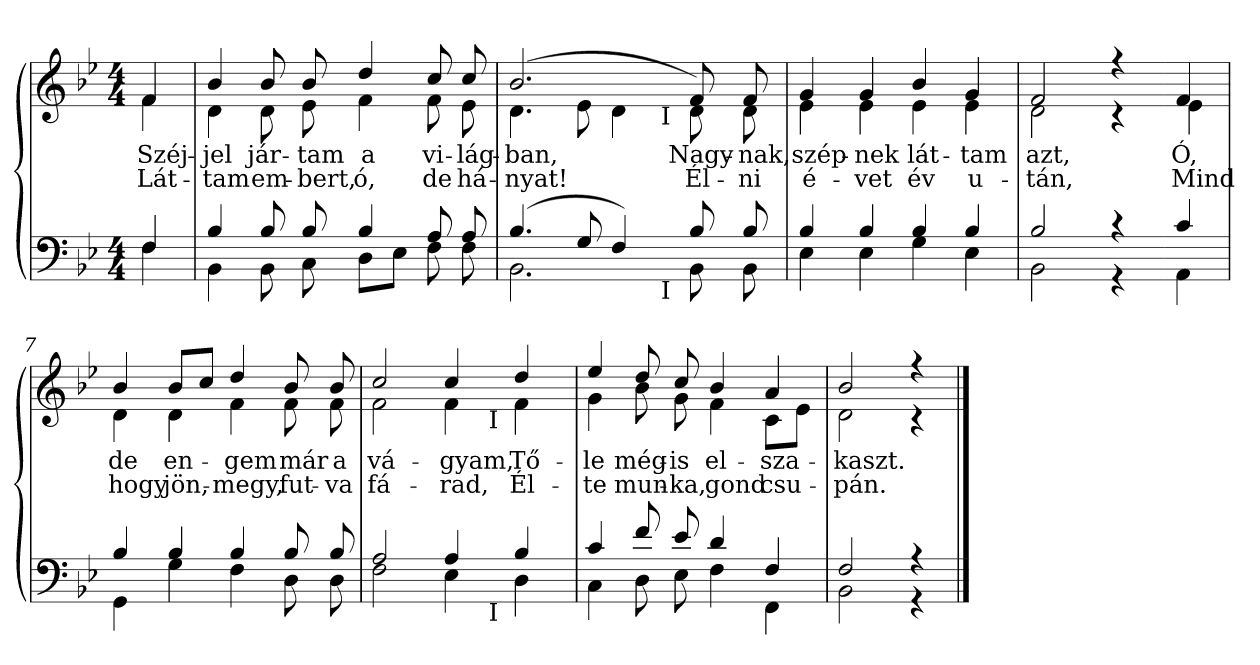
**kern	**kern	**text	**text
*part2	*part1	*part1	*part1
*staff2	*staff1	*staff1	*staff1
*clefF4	*clefG2	*	*
*k[b-e-]	*k[b-e-]	*	*
*B-:	*B-:	*	*
*M4/4	*M4/4	*	*
=1	=1	=1	=1
*^	*	*	*
!	!	!LO:TX:a:B:t=sostenuto	!	!
!	!	!	!LO:LY:b	!LO:LY:b
*	*	*^	*	*
4F/	4F\	4f/	4f\	Széj-	Lát-
=2	=2	=2	=2	=2	=2
!	!	!	!	!LO:LY:b	!LO:LY:b
4B-/	4BB-\	4b-/	4d\	-jel	-tam
!	!	!	!	!LO:LY:b	!LO:LY:b
8B-/	8BB-\	8b-/	8d\	jár-	em-
!	!	!	!	!LO:LY:b	!LO:LY:b
8B-/	8C\	8b-/	8e-\	-tam	-bert,
!	!	!	!	!LO:LY:b	!LO:LY:b
4B-/	8D\L	4dd/	4f\	a	ó,
.	8E-\J	.	.	.	.
!	!	!	!	!LO:LY:b	!LO:LY:b
8A/	8F\	8cc/	8f\	vi-	de
!	!	!	!	!LO:LY:b	!LO:LY:b
8A/	8F\	8cc/	8e-\	-lág-	há-
*	*	*v	*v	*	*
=3	=3	=3	=3	=3
*	*	*^	*	*
!	!	!	!	!LO:LY:b	!LO:LY:b
*	*^	*	*^	*	*
(>4.B-/	2.BB-\	2ryy	(<2.b-/	4.d\	2ryy	-ban,	-nyat!
8G/	.	.	.	8e-\	.	.	.
4F/)	.	8ryy	.	4d\	8ryy	.	.
.	.	32ryy	.	.	32ryy	.	.
!	!	!	!	!	!LO:TX:b:t=I	!	!
!	!	!LO:TX:b:t=I	!	!	!	!	!
.	.	4ryy	.	.	4ryy	.	.
!	!	!	!	!	!	!LO:LY:b	!LO:LY:b
8B-/	8BB-\	.	8f/)	8d\	.	Nagy-	Él-
!	!	!	!	!	!	!LO:LY:b	!LO:LY:b
8B-/	8BB-\	.	8f/	8d\	.	-nak,	-ni
.	.	16.ryy	.	.	16.ryy	.	.
*	*v	*v	*	*	*	*	*
*	*	*v	*v	*v	*	*
=4	=4	=4	=4	=4
*	*^	*^	*	*
*	*	*	*	*^	*	*
!	!	!	!	!	!	!LO:LY:b	!LO:LY:b
*	*v	*v	*	*	*	*	*
*	*	*	*v	*v	*	*
4B-/	4E-\	4g/	4e-\	szép-	é-
!	!	!	!	!LO:LY:b	!LO:LY:b
4B-/	4E-\	4g/	4e-\	-nek	-vet
!	!	!	!	!LO:LY:b	!LO:LY:b
4B-/	4G\	4b-/	4e-\	lát-	év
!	!	!	!	!LO:LY:b	!LO:LY:b
4B-/	4E-\	4g/	4e-\	-tam	u-
=5	=5	=5	=5	=5	=5
!	!	!	!	!LO:LY:b	!LO:LY:b
2B-/	2BB-\	2f/	2d\	azt,	-tán,
4r	4r	4r	4r	.	.
!!LO:LB:g=z	!!
=6-	=6-	=6-	=6-	=6-	=6-
!	!	!	!	!LO:LY:b	!LO:LY:b
4c/	4AA\	4f/	4e-\	Ó,	Mind
=7	=7	=7	=7	=7	=7
!	!	!	!	!LO:LY:b	!LO:LY:b
4B-/	4GG\	4b-/	4d\	de	hogy
!	!	!	!	!LO:LY:b	!LO:LY:b
4B-/	4G\	8b-/L	4d\	en-	jön,-
.	.	8cc/J	.	.	.
!	!	!	!	!LO:LY:b	!LO:LY:b
4B-/	4F\	4dd/	4f\	-gem	-megy,
!	!	!	!	!LO:LY:b	!LO:LY:b
8B-/	8D\	8b-/	8f\	már	fut-
!	!	!	!	!LO:LY:b	!LO:LY:b
8B-/	8D\	8b-/	8f\	a	-va
*	*	*v	*v	*	*
=8	=8	=8	=8	=8
*	*	*^	*	*
!	!	!	!	!LO:LY:b	!LO:LY:b
*	*^	*	*^	*	*
2A/	2F\	2ryy	2cc/	2f\	2ryy	vá-	fá-
!	!	!	!	!	!	!LO:LY:b	!LO:LY:b
4A/	4E-\	8ryy	4cc/	4f\	8ryy	-gyam,	-rad,
.	.	32ryy	.	.	32ryy	.	.
!	!	!	!	!	!LO:TX:b:t=I	!	!
!	!	!LO:TX:b:t=I	!	!	!	!	!
.	.	4ryy	.	.	4ryy	.	.
!	!	!	!	!	!	!LO:LY:b	!LO:LY:b
4B-/	4D\	.	4dd/	4f\	.	Tő-	Él-
.	.	16.ryy	.	.	16.ryy	.	.
*	*v	*v	*	*	*	*	*
*	*	*v	*v	*v	*	*
=9	=9	=9	=9	=9
*	*^	*^	*	*
*	*	*	*	*^	*	*
!	!	!	!	!	!	!LO:LY:b	!LO:LY:b
*	*v	*v	*	*	*	*	*
*	*	*	*v	*v	*	*
4c/	4C\	4ee-/	4g\	-le	-te
!	!	!	!	!LO:LY:b	!LO:LY:b
8f/	8D\	8dd/	8b-\	még-	mun-
!	!	!	!	!LO:LY:b	!LO:LY:b
8e-/	8E-\	8cc/	8g\	-is	-ka,
!	!	!	!	!LO:LY:b	!LO:LY:b
4d/	4F\	4b-/	4f\	el-	gond
!	!	!	!	!LO:LY:b	!LO:LY:b
4F/	4FF\	4a/	8c\L	-sza-	csu-
.	.	.	8e-\J	.	.
=10	=10	=10	=10	=10	=10
!	!	!	!	!LO:LY:b	!LO:LY:b
2F/	2BB-\	2b-/	2d\	-kaszt.	-pán.
4r	4r	4r	4r	.	.
*v	*v	*	*	*	*
*	*v	*v	*	*
==	==	==	==
*-	*-	*-	*-
